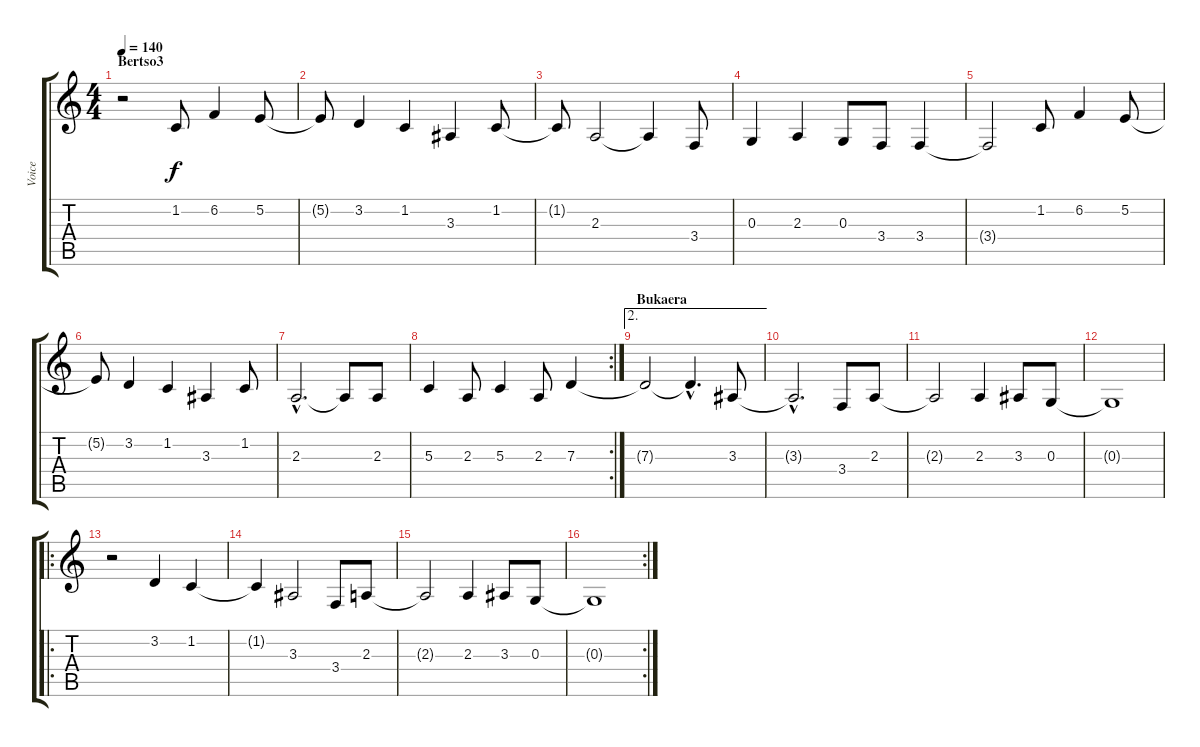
\track ("Voice" "Voice") {instrument flute}
\staff {score tabs}
\tuning (E4 B3 G3 D3 A2 D2) {hide}
\ts (4 4)
\section ("" "Bertso3")
\tempo 140
\clef g2
\ks c
r.2{dy f} 1.2.8 6.2.4 5.2.8 |
5.2{t}.8 3.2.4 1.2.4 3.3.4 1.2.8 |
1.2{t}.8 2.3.2 2.3{t}.4 3.4.8 |
0.3.4 2.3.4 0.3.8 3.4.8 3.4.4 |
3.4{t}.2 1.2.8 6.2.4 5.2.8 |
5.2{t}.8 3.2.4 1.2.4 3.3.4 1.2.8 |
2.3{hac}.2{d} 2.3{t}.8 2.3.8 |
\rc 2
5.3.4 2.3.8 5.3.4 2.3.8 7.3.4 |
\ae 2
\section ("" "Bukaera")
7.3{t}.2 7.3{hac t}.4{d} 3.3.8 |
3.3{hac t}.2{d} 3.4.8 2.3.8 |
2.3{t}.2 2.3.4 3.3.8 0.3.8 |
0.3{t}.1 |
\ro
r.2 3.2.4 1.2.4 |
1.2{t}.4 3.3.2 3.4.8 2.3.8 |
2.3{t}.2 2.3.4 3.3.8 0.3.8 |
\rc 2
0.3{t}.1
